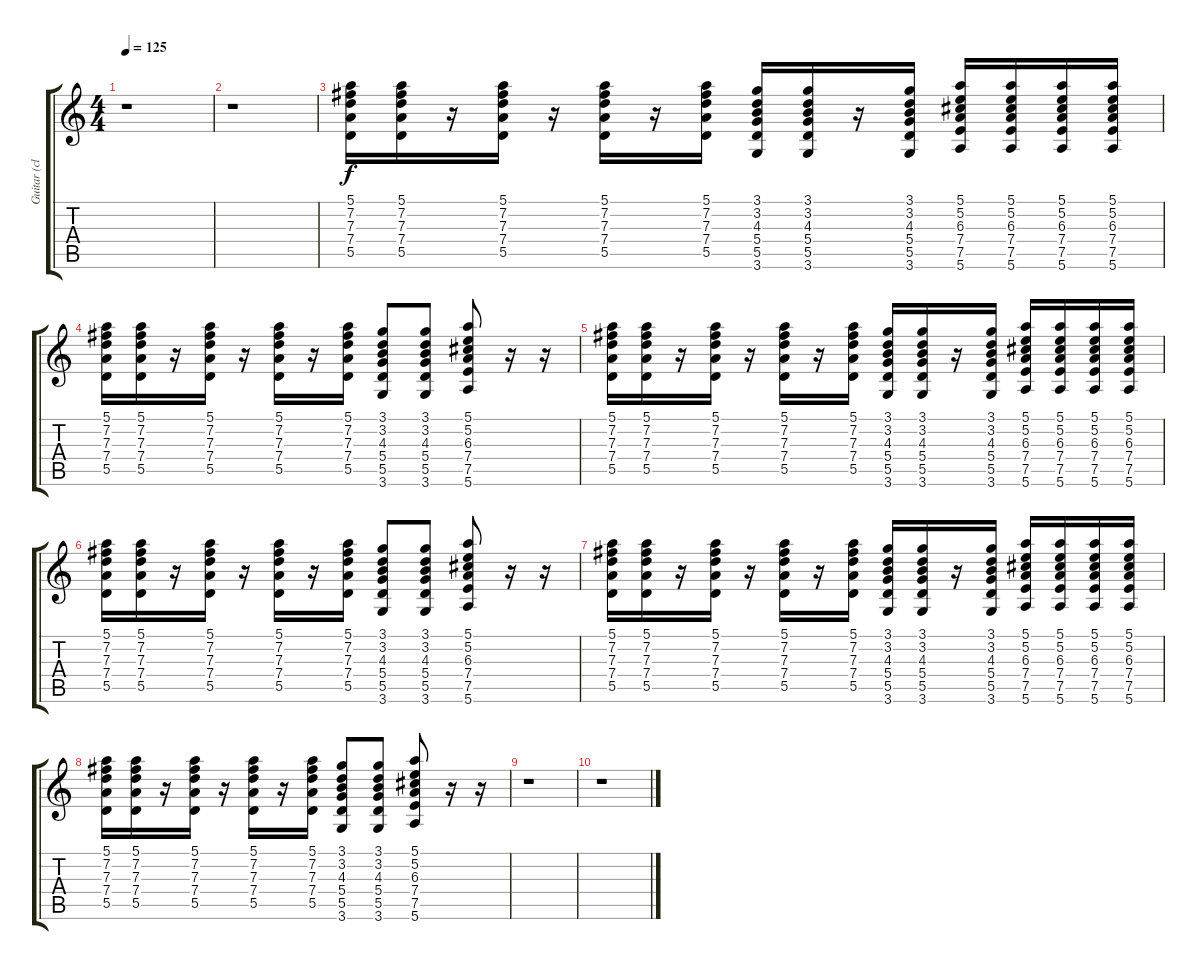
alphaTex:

\track ("Guitar (clean)" "Guitar (cl") {instrument acousticguitarnylon}
\staff {score tabs}
\tuning (E4 B3 G3 D3 A2 E2) {hide}
\ts (4 4)
\tempo 125
\clef g2
\ks c
r.1{dy f} |
r.1 |
(5.1 7.2 7.3 7.4 5.5).16 (5.1 7.2 7.3 7.4 5.5).16 r.16 (5.1 7.2 7.3 7.4 5.5).16 r.16 (5.1 7.2 7.3 7.4 5.5).16 r.16 (5.1 7.2 7.3 7.4 5.5).16 (3.1 3.2 4.3 5.4 5.5 3.6).16 (3.1 3.2 4.3 5.4 5.5 3.6).16 r.16 (3.1 3.2 4.3 5.4 5.5 3.6).16 (5.1 5.2 6.3 7.4 7.5 5.6).16 (5.1 5.2 6.3 7.4 7.5 5.6).16 (5.1 5.2 6.3 7.4 7.5 5.6).16 (5.1 5.2 6.3 7.4 7.5 5.6).16 |
(5.1 7.2 7.3 7.4 5.5).16 (5.1 7.2 7.3 7.4 5.5).16 r.16 (5.1 7.2 7.3 7.4 5.5).16 r.16 (5.1 7.2 7.3 7.4 5.5).16 r.16 (5.1 7.2 7.3 7.4 5.5).16 (3.1 3.2 4.3 5.4 5.5 3.6).8 (3.1 3.2 4.3 5.4 5.5 3.6).8 (5.1 5.2 6.3 7.4 7.5 5.6).8 r.16 r.16 |
(5.1 7.2 7.3 7.4 5.5).16 (5.1 7.2 7.3 7.4 5.5).16 r.16 (5.1 7.2 7.3 7.4 5.5).16 r.16 (5.1 7.2 7.3 7.4 5.5).16 r.16 (5.1 7.2 7.3 7.4 5.5).16 (3.1 3.2 4.3 5.4 5.5 3.6).16 (3.1 3.2 4.3 5.4 5.5 3.6).16 r.16 (3.1 3.2 4.3 5.4 5.5 3.6).16 (5.1 5.2 6.3 7.4 7.5 5.6).16 (5.1 5.2 6.3 7.4 7.5 5.6).16 (5.1 5.2 6.3 7.4 7.5 5.6).16 (5.1 5.2 6.3 7.4 7.5 5.6).16 |
(5.1 7.2 7.3 7.4 5.5).16 (5.1 7.2 7.3 7.4 5.5).16 r.16 (5.1 7.2 7.3 7.4 5.5).16 r.16 (5.1 7.2 7.3 7.4 5.5).16 r.16 (5.1 7.2 7.3 7.4 5.5).16 (3.1 3.2 4.3 5.4 5.5 3.6).8 (3.1 3.2 4.3 5.4 5.5 3.6).8 (5.1 5.2 6.3 7.4 7.5 5.6).8 r.16 r.16 |
(5.1 7.2 7.3 7.4 5.5).16 (5.1 7.2 7.3 7.4 5.5).16 r.16 (5.1 7.2 7.3 7.4 5.5).16 r.16 (5.1 7.2 7.3 7.4 5.5).16 r.16 (5.1 7.2 7.3 7.4 5.5).16 (3.1 3.2 4.3 5.4 5.5 3.6).16 (3.1 3.2 4.3 5.4 5.5 3.6).16 r.16 (3.1 3.2 4.3 5.4 5.5 3.6).16 (5.1 5.2 6.3 7.4 7.5 5.6).16 (5.1 5.2 6.3 7.4 7.5 5.6).16 (5.1 5.2 6.3 7.4 7.5 5.6).16 (5.1 5.2 6.3 7.4 7.5 5.6).16 |
(5.1 7.2 7.3 7.4 5.5).16 (5.1 7.2 7.3 7.4 5.5).16 r.16 (5.1 7.2 7.3 7.4 5.5).16 r.16 (5.1 7.2 7.3 7.4 5.5).16 r.16 (5.1 7.2 7.3 7.4 5.5).16 (3.1 3.2 4.3 5.4 5.5 3.6).8 (3.1 3.2 4.3 5.4 5.5 3.6).8 (5.1 5.2 6.3 7.4 7.5 5.6).8 r.16 r.16 |
r.1 |
r.1
